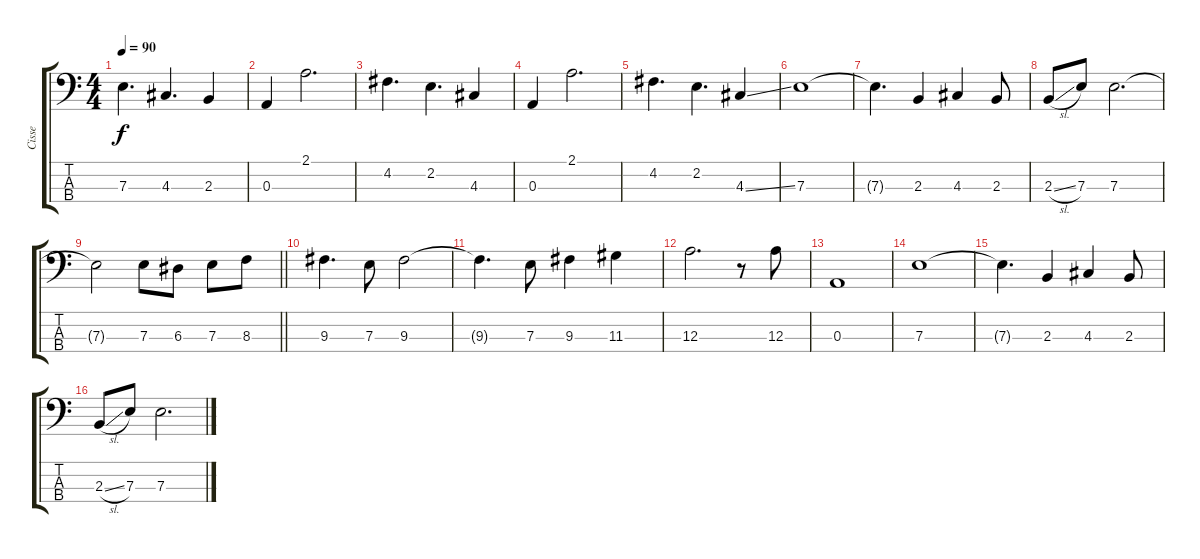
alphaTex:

\track ("Cisse" "Cisse") {instrument electricbassfinger}
\staff {score tabs}
\tuning (G2 D2 A1 E1) {hide}
\ts (4 4)
\tempo 90
\clef f4
\ks c
7.3{t}.4{d dy f} 4.3.4{d} 2.3.4 |
0.3.4 2.1.2{d} |
4.2.4{d} 2.2.4{d} 4.3.4 |
0.3.4 2.1.2{d} |
4.2.4{d} 2.2.4{d} 4.3{ss}.4 |
7.3.1 |
7.3{t}.4{d} 2.3.4 4.3.4 2.3.8 |
2.3{sl}.8 7.3.8 7.3.2{d} |
\barLineRight lightlight
7.3{t}.2 7.3.8 6.3.8 7.3.8 8.3.8 |
9.3.4{d} 7.3.8 9.3.2 |
9.3{t}.4{d} 7.3.8 9.3.4 11.3.4 |
12.3.2{d} r.8 12.3.8 |
0.3.1 |
7.3.1 |
7.3{t}.4{d} 2.3.4 4.3.4 2.3.8 |
2.3{sl}.8 7.3.8 7.3.2{d}
